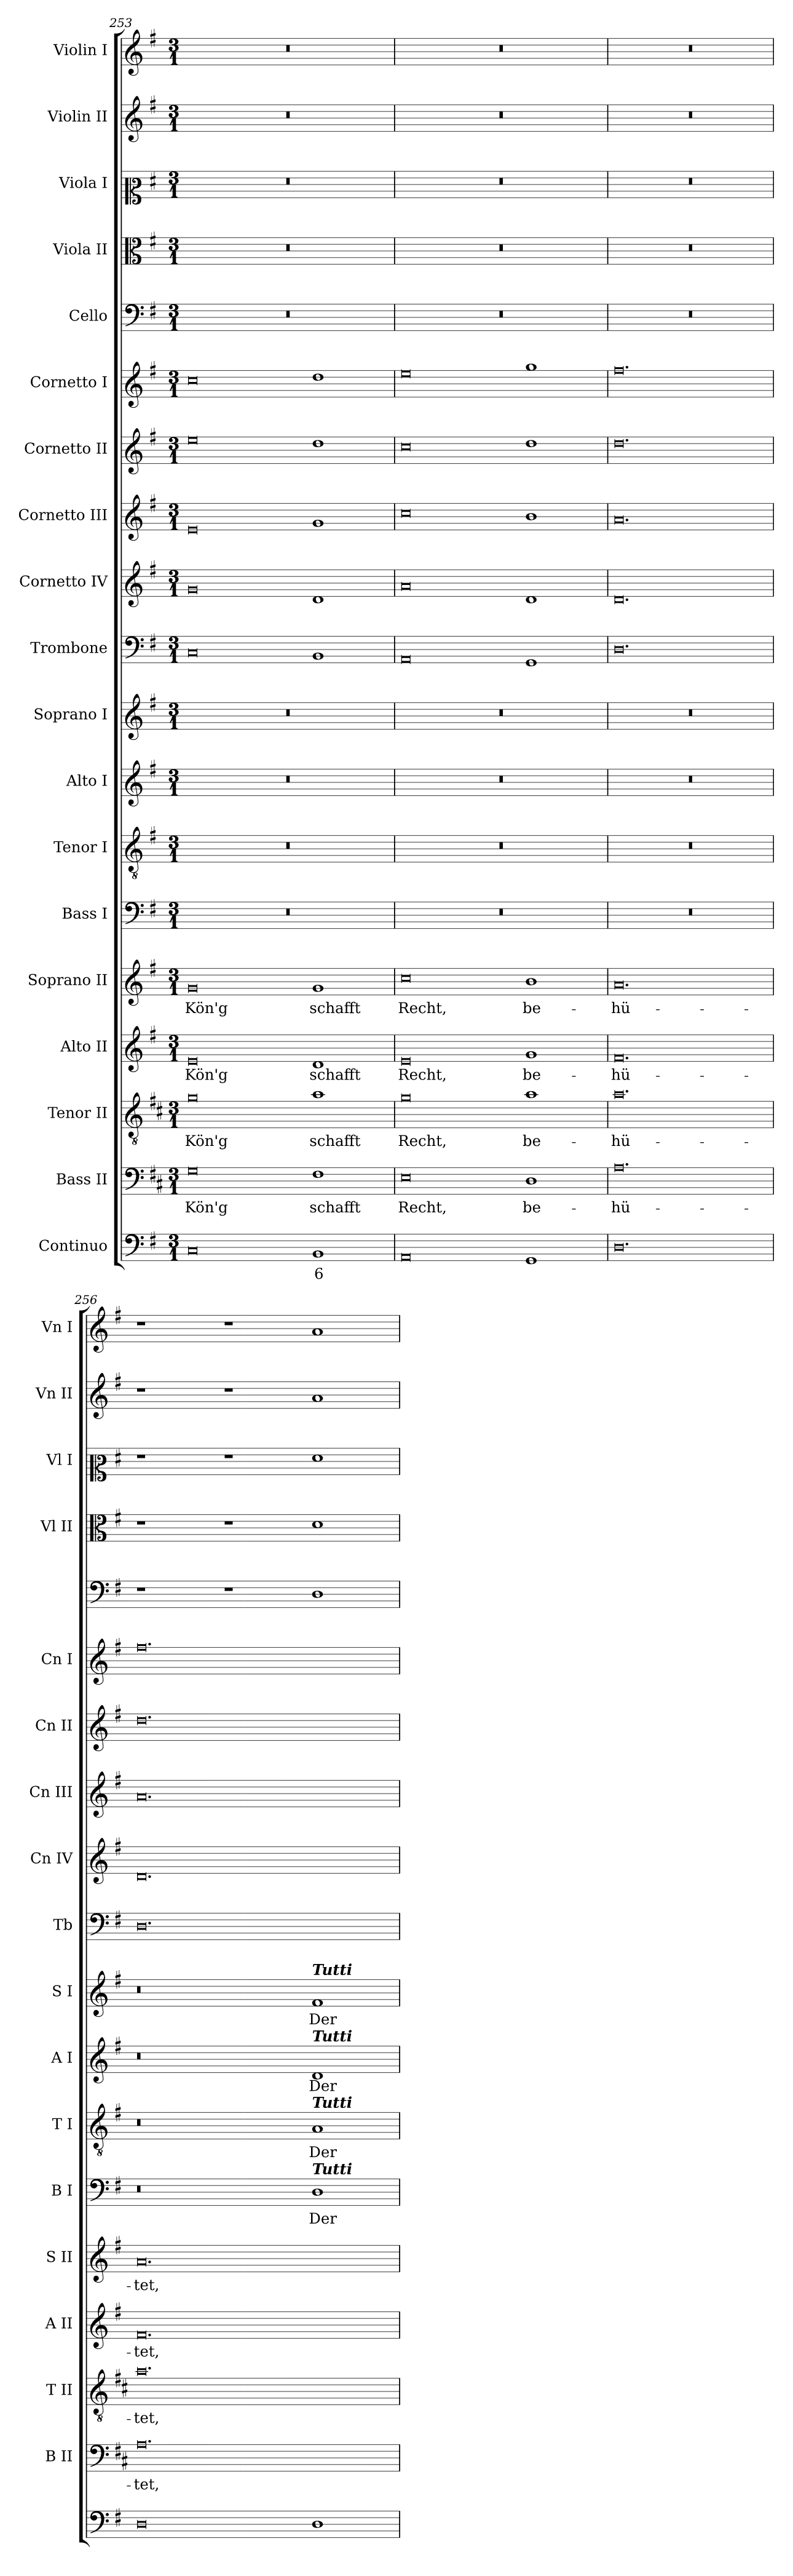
**kern	**text	**kern	**text	**kern	**text	**kern	**text	**kern	**text	**kern	**text	**kern	**text	**kern	**text	**kern	**text	**kern	**kern	**kern	**kern	**kern	**kern	**kern	**kern	**kern	**kern
*part19	*part19	*part18	*part18	*part17	*part17	*part16	*part16	*part15	*part15	*part14	*part14	*part13	*part13	*part12	*part12	*part11	*part11	*part10	*part9	*part8	*part7	*part6	*part5	*part4	*part3	*part2	*part1
*staff19	*staff19	*staff18	*staff18	*staff17	*staff17	*staff16	*staff16	*staff15	*staff15	*staff14	*staff14	*staff13	*staff13	*staff12	*staff12	*staff11	*staff11	*staff10	*staff9	*staff8	*staff7	*staff6	*staff5	*staff4	*staff3	*staff2	*staff1
*I"Continuo	*	*I"Bass II	*	*I"Tenor II	*	*I"Alto II	*	*I"Soprano II	*	*I"Bass I	*	*I"Tenor I	*	*I"Alto I	*	*I"Soprano I	*	*I"Trombone	*I"Cornetto IV	*I"Cornetto III	*I"Cornetto II	*I"Cornetto I	*I"Cello	*I"Viola II	*I"Viola I	*I"Violin II	*I"Violin I
*	*	*I'B II	*	*I'T II	*	*I'A II	*	*I'S II	*	*I'B I	*	*I'T I	*	*I'A I	*	*I'S I	*	*I'Tb	*I'Cn IV	*I'Cn III	*I'Cn II	*I'Cn I	*	*I'Vl II	*I'Vl I	*I'Vn II	*I'Vn I
*clefF4	*	*clefF4	*	*clefGv2	*	*clefG2	*	*clefG2	*	*clefF4	*	*clefGv2	*	*clefG2	*	*clefG2	*	*clefF4	*clefG2	*clefG2	*clefG2	*clefG2	*clefF4	*clefC3	*clefC2	*clefG2	*clefG2
*	*	*ITrd4c7	*	*ITrd4c7	*	*	*	*	*	*	*	*	*	*	*	*	*	*	*	*	*	*	*	*	*	*	*
*k[f#]	*	*k[f#]	*	*k[f#]	*	*k[f#]	*	*k[f#]	*	*k[f#]	*	*k[f#]	*	*k[f#]	*	*k[f#]	*	*k[f#]	*k[f#]	*k[f#]	*k[f#]	*k[f#]	*k[f#]	*k[f#]	*k[f#]	*k[f#]	*k[f#]
*G:	*	*G:	*	*G:	*	*G:	*	*G:	*	*G:	*	*G:	*	*G:	*	*G:	*	*G:	*G:	*G:	*G:	*G:	*G:	*G:	*G:	*G:	*G:
*M3/1	*	*M3/1	*	*M3/1	*	*M3/1	*	*M3/1	*	*M3/1	*	*M3/1	*	*M3/1	*	*M3/1	*	*M3/1	*M3/1	*M3/1	*M3/1	*M3/1	*M3/1	*M3/1	*M3/1	*M3/1	*M3/1
=253	=253	=253	=253	=253	=253	=253	=253	=253	=253	=253	=253	=253	=253	=253	=253	=253	=253	=253	=253	=253	=253	=253	=253	=253	=253	=253	=253
!	!	!	!LO:LY:b	!	!LO:LY:b	!	!LO:LY:b	!	!LO:LY:b	!LO:N:vis=0	!	!LO:N:vis=0	!	!LO:N:vis=0	!	!LO:N:vis=0	!	!	!	!	!	!	!LO:N:vis=0	!LO:N:vis=0	!LO:N:vis=0	!LO:N:vis=0	!LO:N:vis=0
0C	.	0C	Kön'g	0c	Kön'g	0e	Kön'g	0g	Kön'g	0.r	.	0.r	.	0.r	.	0.r	.	0C	0g	0e	0ee	0cc	0.r	0.r	0.r	0.r	0.r
!	!LO:LY:b	!	!LO:LY:b	!	!LO:LY:b	!	!LO:LY:b	!	!LO:LY:b	!	!	!	!	!	!	!	!	!	!	!	!	!	!	!	!	!	!
1BB	6	1BB	schafft	1d	schafft	1d	schafft	1g	schafft	.	.	.	.	.	.	.	.	1BB	1d	1g	1dd	1dd	.	.	.	.	.
=254	=254	=254	=254	=254	=254	=254	=254	=254	=254	=254	=254	=254	=254	=254	=254	=254	=254	=254	=254	=254	=254	=254	=254	=254	=254	=254	=254
!	!	!	!LO:LY:b	!	!LO:LY:b	!	!LO:LY:b	!	!LO:LY:b	!LO:N:vis=0	!	!LO:N:vis=0	!	!LO:N:vis=0	!	!LO:N:vis=0	!	!	!	!	!	!	!LO:N:vis=0	!LO:N:vis=0	!LO:N:vis=0	!LO:N:vis=0	!LO:N:vis=0
0AA	.	0AA	Recht,	0c	Recht,	0e	Recht,	0cc	Recht,	0.r	.	0.r	.	0.r	.	0.r	.	0AA	0a	0cc	0cc	0ee	0.r	0.r	0.r	0.r	0.r
!	!	!	!LO:LY:b	!	!LO:LY:b	!	!LO:LY:b	!	!LO:LY:b	!	!	!	!	!	!	!	!	!	!	!	!	!	!	!	!	!	!
1GG	.	1GG	be-	1d	be-	1g	be-	1b	be-	.	.	.	.	.	.	.	.	1GG	1d	1b	1dd	1gg	.	.	.	.	.
=255	=255	=255	=255	=255	=255	=255	=255	=255	=255	=255	=255	=255	=255	=255	=255	=255	=255	=255	=255	=255	=255	=255	=255	=255	=255	=255	=255
!	!	!	!LO:LY:b	!	!LO:LY:b	!	!LO:LY:b	!	!LO:LY:b	!LO:N:vis=0	!	!LO:N:vis=0	!	!LO:N:vis=0	!	!LO:N:vis=0	!	!	!	!	!	!	!LO:N:vis=0	!LO:N:vis=0	!LO:N:vis=0	!LO:N:vis=0	!LO:N:vis=0
0.D	.	0.D	-hü-	0.d	-hü-	0.f#	-hü-	0.a	-hü-	0.r	.	0.r	.	0.r	.	0.r	.	0.D	0.d	0.a	0.dd	0.ff#	0.r	0.r	0.r	0.r	0.r
=256	=256	=256	=256	=256	=256	=256	=256	=256	=256	=256	=256	=256	=256	=256	=256	=256	=256	=256	=256	=256	=256	=256	=256	=256	=256	=256	=256
!	!	!	!LO:LY:b	!	!LO:LY:b	!	!LO:LY:b	!	!LO:LY:b	!	!	!	!	!	!	!	!	!	!	!	!	!	!	!	!	!	!
0D	.	0.D	-tet,	0.d	-tet,	0.f#	-tet,	0.a	-tet,	0r	.	0r	.	0r	.	0r	.	0.D	0.d	0.a	0.dd	0.ff#	1r	1r	1r	1r	1r
.	.	.	.	.	.	.	.	.	.	.	.	.	.	.	.	.	.	.	.	.	.	.	1r	1r	1r	1r	1r
!	!	!	!	!	!	!	!	!	!	!	!	!	!	!	!	!LO:TX:a:Bi:t=Tutti	!	!	!	!	!	!	!	!	!	!	!
!	!	!	!	!	!	!	!	!	!	!	!	!	!	!LO:TX:a:Bi:t=Tutti	!	!	!	!	!	!	!	!	!	!	!	!	!
!	!	!	!	!	!	!	!	!	!	!	!	!LO:TX:a:Bi:t=Tutti	!	!	!	!	!	!	!	!	!	!	!	!	!	!	!
!	!	!	!	!	!	!	!	!	!	!LO:TX:a:Bi:t=Tutti	!	!	!	!	!	!	!	!	!	!	!	!	!	!	!	!	!
!	!	!	!	!	!	!	!	!	!	!	!LO:LY:b	!	!LO:LY:b	!	!LO:LY:b	!	!LO:LY:b	!	!	!	!	!	!	!	!	!	!
1D	.	.	.	.	.	.	.	.	.	1D	Der	1A	Der	1d	Der	1f#	Der	.	.	.	.	.	1D	1d	1f#	1a	1a
=	=	=	=	=	=	=	=	=	=	=	=	=	=	=	=	=	=	=	=	=	=	=	=	=	=	=	=
*-	*-	*-	*-	*-	*-	*-	*-	*-	*-	*-	*-	*-	*-	*-	*-	*-	*-	*-	*-	*-	*-	*-	*-	*-	*-	*-	*-
